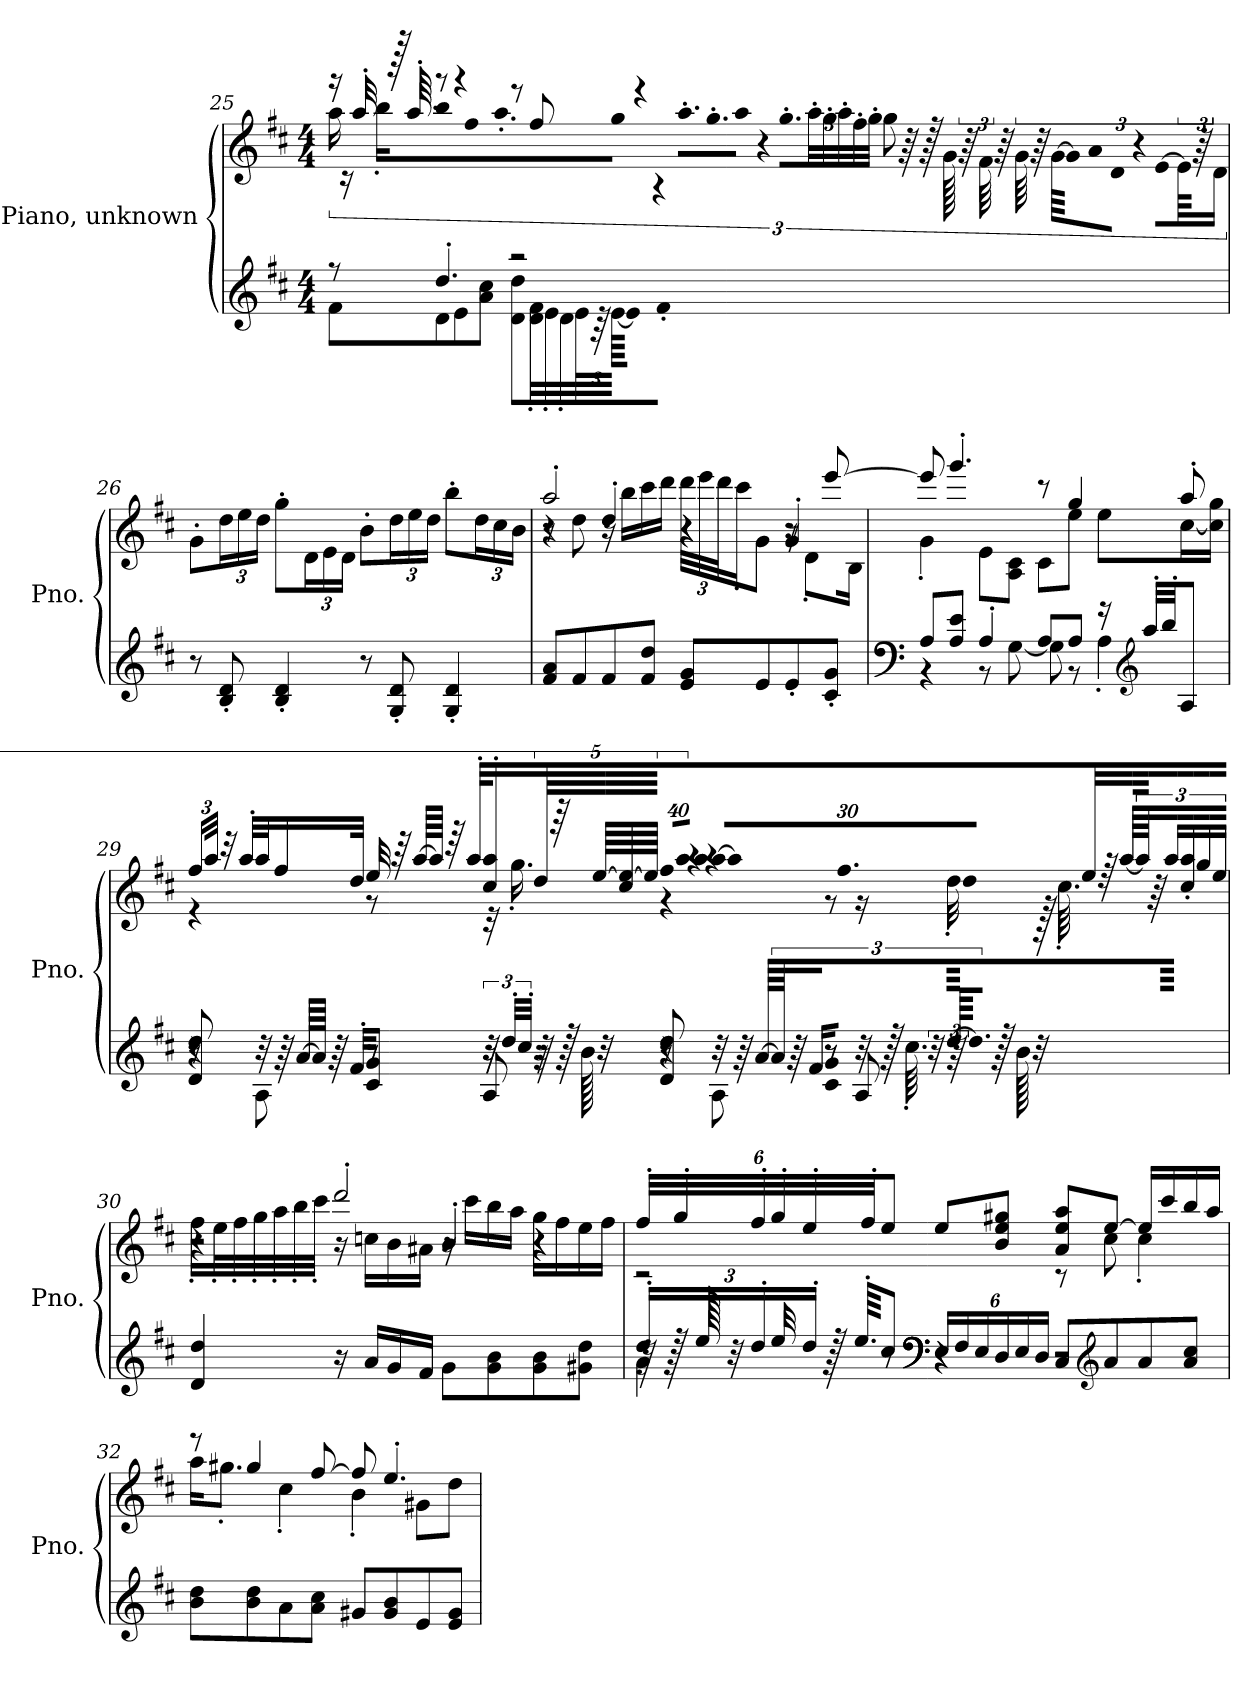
**kern	**kern
*part1	*part1
*staff2	*staff1
*I"Piano, unknown	*
*I'Pno.	*
!!LO:LB:g=z
*clefG2	*clefG2
*k[f#c#]	*k[f#c#]
*M4/4	*M4/4
=25	=25
*^	*^
8r	8f#\L	16r	24aa\
.	.	.	24r
.	.	32aa'/	.
.	.	.	24bb'\LL
.	.	128r	.
.	.	64.aa'/	.
4.dd'/	8d\	8r	16bb\
.	.	.	16ff#\
.	8e\	4r	64.aa'\LL
.	.	.	128gg\JJJJk
.	.	.	128r
.	.	.	64.aa'\LLLL
.	.	.	64.gg'\
.	.	.	128aa\JJJJk
.	.	.	128r
.	.	.	64.gg'\KLLL
*	*	*	*Xbrackettup
.	8a\ 8cc#\J	.	48aa'\
.	.	.	48gg'\
.	.	.	48aa'\
.	.	.	32ff#'\
.	.	.	32gg'\JJJ
2r	8d\ 8dd\L	8r	8gg\
*	*Xbrackettup	*	*
.	48d\' 48f#\'LL	8ff#/	64r
.	.	.	128r
.	48e'\	.	.
.	.	.	128g\
*	*	*	*brackettup
.	.	.	96r
.	48d'\	.	96f#\
.	.	.	96r
*	*brackettup	*	*
.	96e\JJJk	.	96g\
.	96r	.	96r
.	[96e\KLLL	.	[96g\KLLL
.	32e\JJJ]	.	32g\JJ]
.	4f#'\	4r	8a\
.	.	.	32d\Jkk
.	.	.	64r
.	.	.	[64e\LLLL
.	.	.	96e\JJJJ]
.	.	.	96r
.	.	.	24d\
*v	*v	*	*
*	*v	*v
!!LO:LB:g=z
=26	=26
8r	8g'\L
*	*Xbrackettup
8B/' 8d/'	24dd\L
.	24ee\
.	24dd\JJ
4B/' 4d/'	8gg'\L
.	24d\L
.	24e\
.	24d\JJ
8r	8b'\L
8G/' 8d/'	24dd\L
.	24ee\
.	24dd\JJ
4G/' 4d/'	8bb'\L
.	24dd\L
.	24cc#\
.	24b\JJ
=27	=27
*	*^
*	*	*^
8f#/ 8a/L	2aa'/	8r	4r
8f#/	.	8dd\	.
8f#/	.	16r	4dd'/
.	.	16bb\LL	.
8f#/ 8dd/J	.	16ccc#\	.
.	.	16ddd\JJ	.
8e/ 8g/L	4r	48ddd\LLL	4r
.	.	48eee\	.
.	.	48ddd\J	.
.	.	16ccc#'\J	.
8e/	.	8g\J	.
8e'/	8r	16r	4g'/
.	.	8d'\L	.
8c#/' 8g/'J	[8eee/	.	.
.	.	16B\Jk	.
*	*v	*v	*v
!!LO:LB:g=z
=28	=28
*clefF4	*
*^	*^
8A/L	4r	8eee/]	4g'\
8A/ 8e/J	.	4.ggg'/	.
4A'/	8r	.	8e\L
.	[8G\	.	8A\ 8c#\J
8A/L	8G\]	8r	8c#\L
8A/J	8r	4gg/	8ee\J
16r	4A'\	.	8ee\L
*clefG2	*	*	*
32aa'/LLL	.	.	.
32bb'/JJ	.	.	.
8A/J	.	8aa'/	[16cc#\L
.	.	.	16cc#\] 16gg\JJ
!!LO:PB:g=z	!!
=29	=29	=29	=29
*	*^	*	*
8d/ 8dd/	8r	4r	24ff#/LL	4r
.	.	.	48aa/JJk	.
.	.	.	32r	.
.	.	.	32aa'/LLL	.
32r	8A\	.	32aa/J	.
64r	.	.	16ff#/	.
[64a/LLLL	.	.	.	.
64a/JJJJ]	.	.	.	.
64r	.	.	.	.
32f#'/KKL	.	.	32dd/JJk	.
8c#/ 8g/J	8r	8r	32ee/	8r
.	.	.	64r	.
.	.	.	[64aa/LLLL	.
.	.	.	64aa/JJJJ]	.
.	.	.	64r	.
.	.	.	32aa'/KLL	.
48r	16r	8A/	16cc#/' 16aa/'	32r
48dd'/LLL	.	.	.	.
.	.	.	.	16.gg'\
48cc#'/JJJ	.	.	.	.
*	*	*	*brackettup	*
16r	64r	.	80dd/JJkk	.
.	.	.	80r	.
.	128r	.	.	.
.	128b\	.	.	.
.	.	.	[80ee/LLLL	.
.	32r	.	.	.
.	.	.	80cc#/ 80ee/_	.
.	.	.	80ee/JJJJ]	.
!	!	!	!LO:N:vis=32	!
8d/ 8dd/	8r	4r	640%23ff#/LLL	4r
!	!	!	!LO:N:vis=32	!
.	.	.	640%23aa/JJJ	.
!	!	!	!LO:N:vis=64	!
.	.	.	960%17r	.
!	!	!	!LO:N:vis=64	!
.	.	.	960%17aa/	.
!	!	!	!LO:N:vis=64	!
.	.	.	960%17r	.
!	!	!	!LO:N:vis=64	!
32r	8A\	.	[960%17aa/LLLL	.
!	!	!	!LO:N:vis=64	!
.	.	.	960%17aa/J]	.
64r	.	.	.	.
.	.	.	1920ryy	.
!	!	!	!LO:N:vis=32.	!
.	.	.	1920%103ff#/	.
[64a/LLLL	.	.	.	.
96a/JJJJ]	.	.	.	.
96r	.	.	.	.
24f#/KL	.	.	.	.
!	!	!	!LO:N:vis=32	!
.	.	.	640%23dd/JJJ	.
8c#/ 8g/J	8r	8r	.	8r
.	.	.	32ee/	.
.	.	.	64r	.
.	.	.	[64aa/LLLL	.
.	.	.	96aa/JJJJ]	.
.	.	.	96r	.
.	.	.	24aa/LL	.
48r	32r	8A/	.	16r
*	*	*	*Xbrackettup	*
.	.	.	24cc#/' 24aa/'	.
[96dd/KKLL	.	.	.	.
16.dd/JJ]	128r	.	.	.
.	64.cc#'\	.	.	.
.	.	.	24gg/	.
.	64r	.	.	32dd'\
.	128r	.	.	.
.	.	.	24ee/JJ	.
.	128b\	.	.	.
.	32r	.	.	128r
.	.	.	.	64.cc#'\
1920ryy	1920ryy	1920ryy	.	1920ryy
*v	*v	*v	*	*
!!LO:LB:g=z
=30	=30	=30
*	*	*^
4d/ 4dd/	4r	16ff#'\LL	2r
.	.	32ee'\L	.
.	.	32ff#'\	.
.	.	32gg'\	.
.	.	32aa'\	.
.	.	32bb'\	.
.	.	32ccc#'\JJJ	.
16r	2ddd'/	16r	.
16a/LL	.	16ccn\LL	.
16g/	.	16b\	.
16f#/JJ	.	16a#X\JJ	.
8g\L	.	16r	4b'/
.	.	16ccc#\LL	.
8g\ 8b\	.	16bb\	.
.	.	16aa\JJ	.
8g\ 8b\	4r	16gg\LL	4r
.	.	16ff#\	.
8g#X\ 8dd\J	.	16ee\	.
.	.	16ff#\JJ	.
*	*v	*v	*v
!!LO:LB:g=z
=31	=31
*^	*
*	*^	*
*	*	*Xbrackettup	*
*	*	*	*^
64r	4a\	24dd'/LL	48ff#'/LLL	2r
128r	.	.	.	.
.	.	.	48gg'/	.
128ee/	.	.	.	.
32r	.	.	.	.
.	.	24dd'/	48ff#'/	.
32ee'/	.	.	48gg'/	.
.	.	24dd'/JJ	48ee'/	.
128r	.	.	.	.
64.ee'/KKKL	.	.	.	.
.	.	.	48ff#'/JJ	.
8cc#/J	.	8r	8ee/J	.
*clefF4	*	*	*	*
4r	4r	24E/LL	8ee/L	.
.	.	24F#/	.	.
.	.	24E/	.	.
.	.	24D/	8b/ 8ee/ 8gg#X/J	.
.	.	24E/	.	.
.	.	24D/JJ	.	.
2r	2r	8C#/L	8a/ 8ee/ 8aa/L	8r
*clefG2	*	*	*	*
.	.	8a/	[8ee/J	8cc#\
.	.	8a/	16ee/LL]	4cc#'\
.	.	.	16ccc#/	.
.	.	8a/ 8cc#/J	16bb/	.
.	.	.	16aa/JJ	.
*v	*v	*v	*	*
=32	=32	=32
8b\ 8dd\L	8r	16aa\KL
.	.	8.gg#X'\J
8b\ 8dd\	4gg#/	.
8a\	.	4cc#'\
8a\ 8cc#\J	[8ff#/	.
8g#X/L	8ff#/]	4b'\
8g#/ 8b/	4.ee'/	.
8e/	.	8g#X\L
8e/ 8g#/J	.	8dd\J
*	*v	*v
=	=
*-	*-
